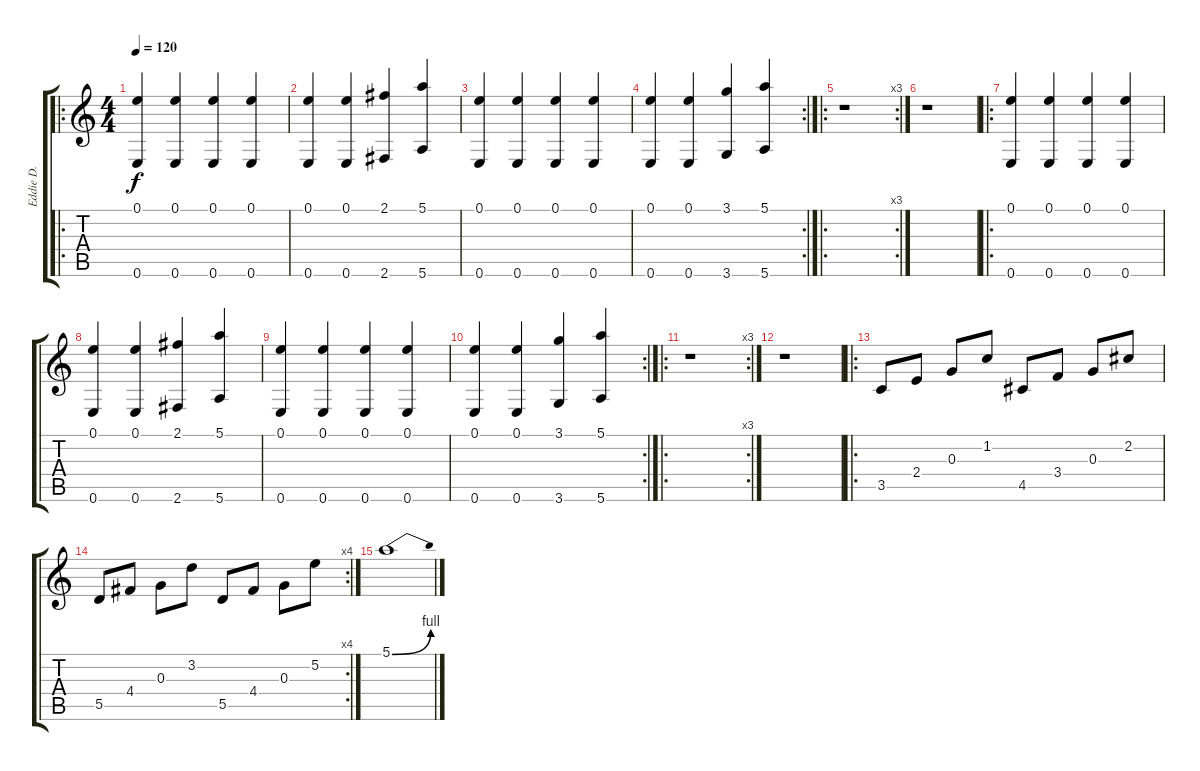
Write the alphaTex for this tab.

\track ("Eddie D." "Eddie D.") {instrument acousticguitarnylon}
\staff {score tabs}
\tuning (E4 B3 G3 D3 A2 E2) {hide}
\ro
\ts (4 4)
\tempo 120
\clef g2
\ks c
(0.1 0.6).4{dy f instrument acousticguitarnylon} (0.1 0.6).4 (0.1 0.6).4 (0.1 0.6).4 |
(0.1 0.6).4 (0.1 0.6).4 (2.1 2.6).4 (5.1 5.6).4 |
(0.1 0.6).4 (0.1 0.6).4 (0.1 0.6).4 (0.1 0.6).4 |
\rc 2
(0.1 0.6).4 (0.1 0.6).4 (3.1 3.6).4 (5.1 5.6).4 |
\ro
\rc 3
r.1 |
r.1 |
\ro
(0.1 0.6).4 (0.1 0.6).4 (0.1 0.6).4 (0.1 0.6).4 |
(0.1 0.6).4 (0.1 0.6).4 (2.1 2.6).4 (5.1 5.6).4 |
(0.1 0.6).4 (0.1 0.6).4 (0.1 0.6).4 (0.1 0.6).4 |
\rc 2
(0.1 0.6).4 (0.1 0.6).4 (3.1 3.6).4 (5.1 5.6).4 |
\ro
\rc 3
r.1 |
r.1 |
\ro
3.5.8 2.4.8 0.3.8 1.2.8 4.5.8 3.4.8 0.3.8 2.2.8 |
\rc 4
5.5.8 4.4.8 0.3.8 3.2.8 5.5.8 4.4.8 0.3.8 5.2.8 |
5.1{be (bend 0 0 60 4)}.1
